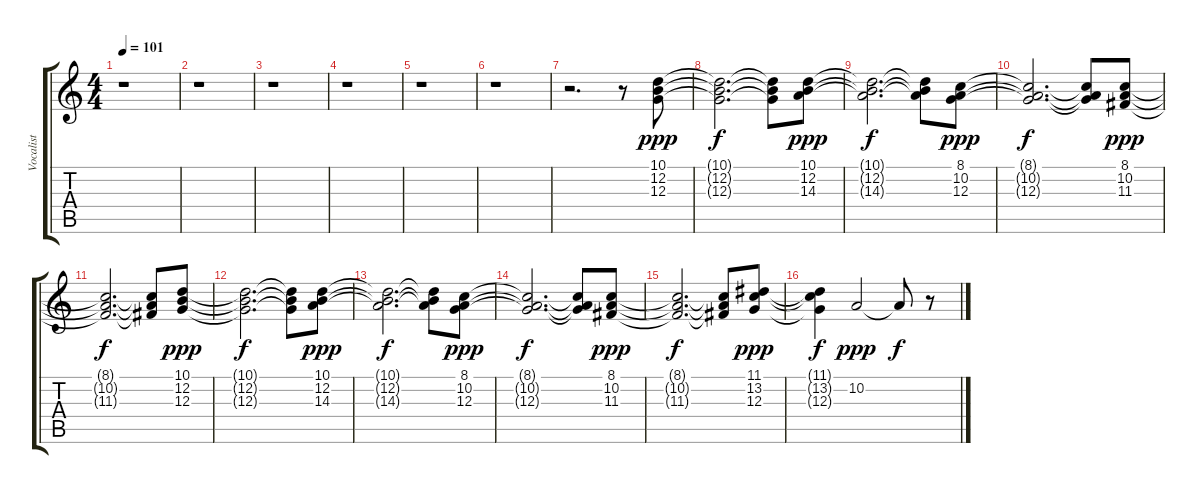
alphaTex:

\track ("Vocalist" "Vocalist") {instrument acousticgrandpiano}
\staff {score tabs}
\tuning (E4 B3 G3 D3 A2 E2) {hide}
\ts (4 4)
\tempo 101
\clef g2
\ks c
r.1{dy f} |
r.1 |
r.1 |
r.1 |
r.1 |
r.1 |
r.2{d} r.8 (10.1 12.2 12.3).8{dy ppp} |
(10.1{t} 12.2{t} 12.3{t}).2{d dy f} (10.1{t} 12.2{t} 12.3{t}).8 (10.1 12.2 14.3).8{dy ppp} |
(10.1{t} 12.2{t} 14.3{t}).2{d dy f} (10.1{t} 12.2{t} 14.3{t}).8 (8.1 10.2 12.3).8{dy ppp} |
(8.1{t} 10.2{t} 12.3{t}).2{d dy f} (8.1{t} 10.2{t} 12.3{t}).8 (8.1 10.2 11.3).8{dy ppp} |
(8.1{t} 10.2{t} 11.3{t}).2{d dy f} (8.1{t} 10.2{t} 11.3{t}).8 (10.1 12.2 12.3).8{dy ppp} |
(10.1{t} 12.2{t} 12.3{t}).2{d dy f} (10.1{t} 12.2{t} 12.3{t}).8 (10.1 12.2 14.3).8{dy ppp} |
(10.1{t} 12.2{t} 14.3{t}).2{d dy f} (10.1{t} 12.2{t} 14.3{t}).8 (8.1 10.2 12.3).8{dy ppp} |
(8.1{t} 10.2{t} 12.3{t}).2{d dy f} (8.1{t} 10.2{t} 12.3{t}).8 (8.1 10.2 11.3).8{dy ppp} |
(8.1{t} 10.2{t} 11.3{t}).2{d dy f} (8.1{t} 10.2{t} 11.3{t}).8 (11.1 13.2 12.3).8{dy ppp} |
(11.1{t} 13.2{t} 12.3{t}).4{dy f} 10.2.2{dy ppp} 10.2{t}.8{dy f} r.8
